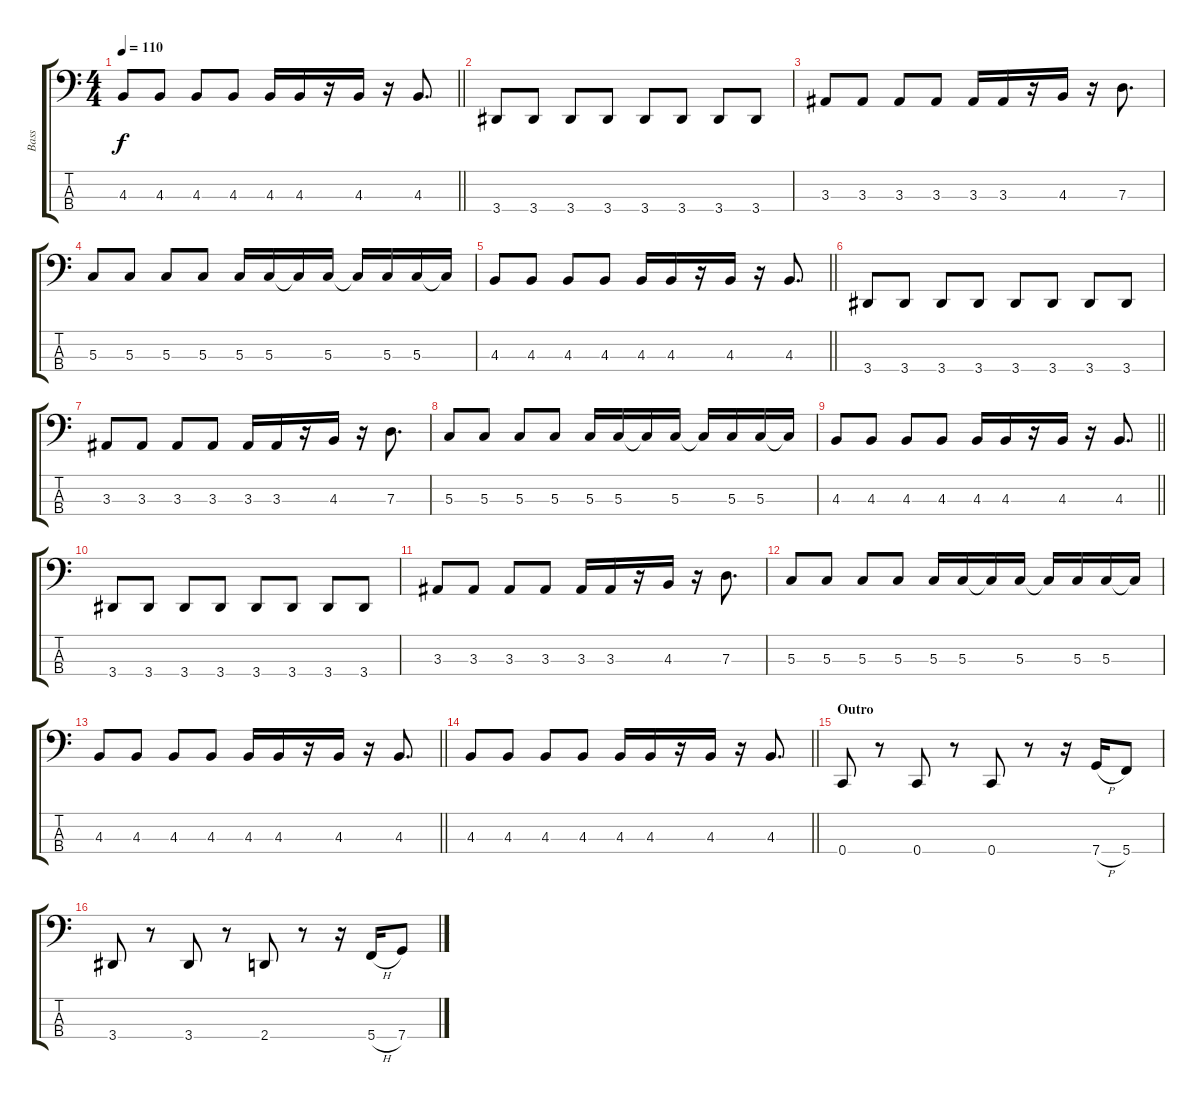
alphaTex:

\track ("Bass" "Bass") {instrument electricbassfinger}
\staff {score tabs}
\tuning (F2 C2 G1 C1) {hide}
\ts (4 4)
\tempo 110
\clef f4
\barLineRight lightlight
\ks c
4.3.8{dy f} 4.3.8 4.3.8 4.3.8 4.3.16 4.3.16 r.16 4.3.16 r.16 4.3.8{d} |
3.4.8 3.4.8 3.4.8 3.4.8 3.4.8 3.4.8 3.4.8 3.4.8 |
3.3.8 3.3.8 3.3.8 3.3.8 3.3.16 3.3.16 r.16 4.3.16 r.16 7.3.8{d} |
5.3.8 5.3.8 5.3.8 5.3.8 5.3.16 5.3.16 5.3{t}.16 5.3.16 5.3{t}.16 5.3.16 5.3.16 5.3{t}.16 |
\barLineRight lightlight
4.3.8 4.3.8 4.3.8 4.3.8 4.3.16 4.3.16 r.16 4.3.16 r.16 4.3.8{d} |
3.4.8 3.4.8 3.4.8 3.4.8 3.4.8 3.4.8 3.4.8 3.4.8 |
3.3.8 3.3.8 3.3.8 3.3.8 3.3.16 3.3.16 r.16 4.3.16 r.16 7.3.8{d} |
5.3.8 5.3.8 5.3.8 5.3.8 5.3.16 5.3.16 5.3{t}.16 5.3.16 5.3{t}.16 5.3.16 5.3.16 5.3{t}.16 |
\barLineRight lightlight
4.3.8 4.3.8 4.3.8 4.3.8 4.3.16 4.3.16 r.16 4.3.16 r.16 4.3.8{d} |
3.4.8 3.4.8 3.4.8 3.4.8 3.4.8 3.4.8 3.4.8 3.4.8 |
3.3.8 3.3.8 3.3.8 3.3.8 3.3.16 3.3.16 r.16 4.3.16 r.16 7.3.8{d} |
5.3.8 5.3.8 5.3.8 5.3.8 5.3.16 5.3.16 5.3{t}.16 5.3.16 5.3{t}.16 5.3.16 5.3.16 5.3{t}.16 |
\barLineRight lightlight
4.3.8 4.3.8 4.3.8 4.3.8 4.3.16 4.3.16 r.16 4.3.16 r.16 4.3.8{d} |
\barLineRight lightlight
4.3.8 4.3.8 4.3.8 4.3.8 4.3.16 4.3.16 r.16 4.3.16 r.16 4.3.8{d} |
\section ("" "Outro")
0.4.8 r.8 0.4.8 r.8 0.4.8 r.8 r.16 7.4{h}.16 5.4.8 |
3.4.8 r.8 3.4.8 r.8 2.4.8 r.8 r.16 5.4{h}.16 7.4.8
